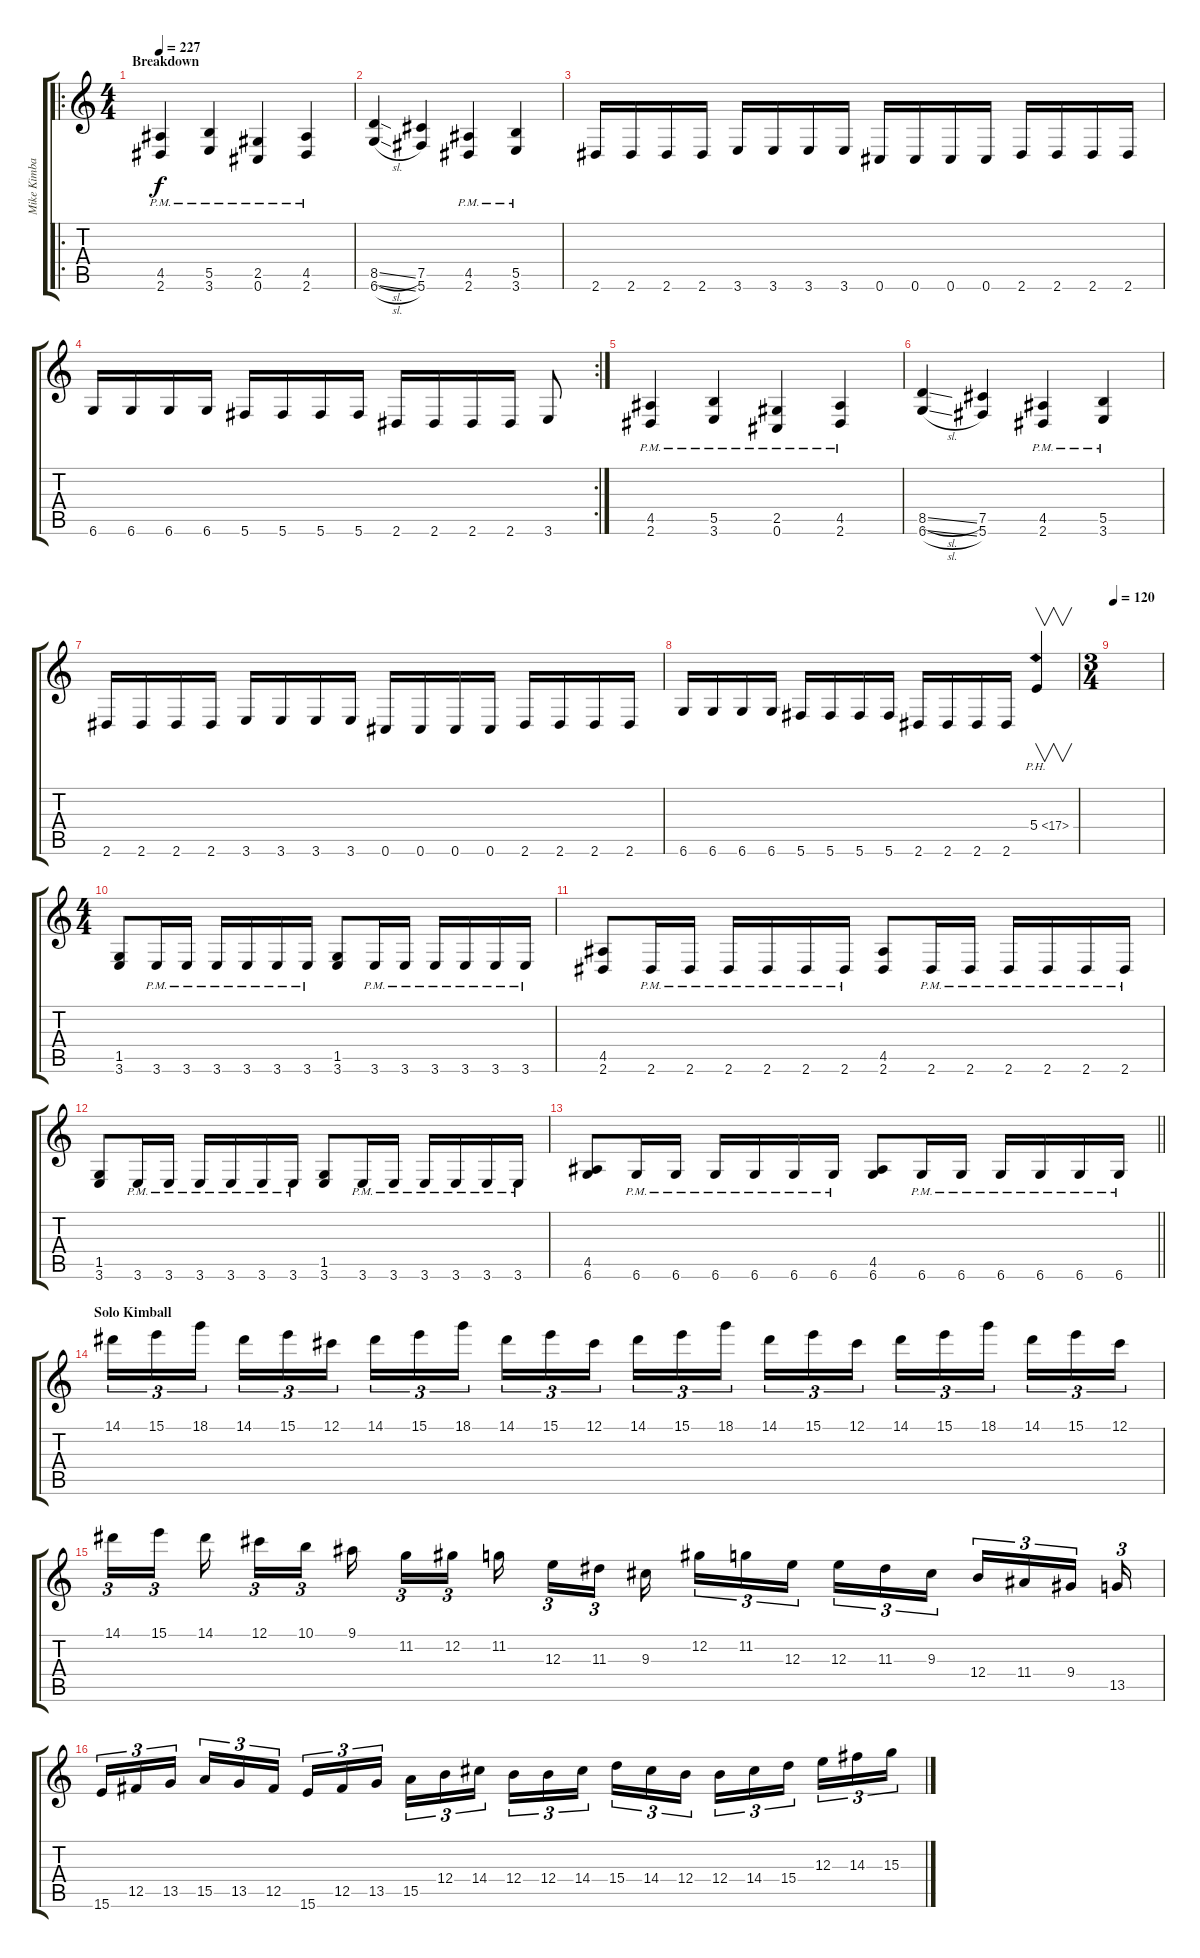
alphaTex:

\track ("Mike Kimball" "Mike Kimba") {instrument distortionguitar}
\staff {score tabs}
\tuning (Db4 Ab3 E3 B2 Gb2 Db2) {hide}
\ro
\ts (4 4)
\section ("" "Breakdown")
\tempo 227
\clef g2
\ks c
(4.5{pm} 2.6{pm}).4{dy f instrument distortionguitar} (5.5{pm} 3.6{pm}).4 (2.5{pm} 0.6{pm}).4 (4.5{pm} 2.6{pm}).4 |
(8.5{sl} 6.6{sl}).4 (7.5 5.6).4 (4.5{pm} 2.6{pm}).4 (5.5{pm} 3.6{pm}).4 |
2.6.16 2.6.16 2.6.16 2.6.16 3.6.16 3.6.16 3.6.16 3.6.16 0.6.16 0.6.16 0.6.16 0.6.16 2.6.16 2.6.16 2.6.16 2.6.16 |
\rc 2
6.6.16 6.6.16 6.6.16 6.6.16 5.6.16 5.6.16 5.6.16 5.6.16 2.6.16 2.6.16 2.6.16 2.6.16 3.6.8 |
(4.5{pm} 2.6{pm}).4 (5.5{pm} 3.6{pm}).4 (2.5{pm} 0.6{pm}).4 (4.5{pm} 2.6{pm}).4 |
(8.5{sl} 6.6{sl}).4 (7.5 5.6).4 (4.5{pm} 2.6{pm}).4 (5.5{pm} 3.6{pm}).4 |
2.6.16 2.6.16 2.6.16 2.6.16 3.6.16 3.6.16 3.6.16 3.6.16 0.6.16 0.6.16 0.6.16 0.6.16 2.6.16 2.6.16 2.6.16 2.6.16 |
6.6.16 6.6.16 6.6.16 6.6.16 5.6.16 5.6.16 5.6.16 5.6.16 2.6.16 2.6.16 2.6.16 2.6.16 5.4{ph 12}.4{v} |
\ts (3 4)
\tempo 120
|
\ts (4 4)
(1.5 3.6).8 3.6{pm}.16 3.6{pm}.16 3.6{pm}.16 3.6{pm}.16 3.6{pm}.16 3.6{pm}.16 (1.5 3.6).8 3.6{pm}.16 3.6{pm}.16 3.6{pm}.16 3.6{pm}.16 3.6{pm}.16 3.6{pm}.16 |
(4.5 2.6).8 2.6{pm}.16 2.6{pm}.16 2.6{pm}.16 2.6{pm}.16 2.6{pm}.16 2.6{pm}.16 (4.5 2.6).8 2.6{pm}.16 2.6{pm}.16 2.6{pm}.16 2.6{pm}.16 2.6{pm}.16 2.6{pm}.16 |
(1.5 3.6).8 3.6{pm}.16 3.6{pm}.16 3.6{pm}.16 3.6{pm}.16 3.6{pm}.16 3.6{pm}.16 (1.5 3.6).8 3.6{pm}.16 3.6{pm}.16 3.6{pm}.16 3.6{pm}.16 3.6{pm}.16 3.6{pm}.16 |
\barLineRight lightlight
(4.5 6.6).8 6.6{pm}.16 6.6{pm}.16 6.6{pm}.16 6.6{pm}.16 6.6{pm}.16 6.6{pm}.16 (4.5 6.6).8 6.6{pm}.16 6.6{pm}.16 6.6{pm}.16 6.6{pm}.16 6.6{pm}.16 6.6{pm}.16 |
\section ("" "Solo Kimball")
14.1.16{tu (3 2)} 15.1.16{tu (3 2)} 18.1.16{tu (3 2) beam splitsecondary} 14.1.16{tu (3 2)} 15.1.16{tu (3 2)} 12.1.16{tu (3 2)} 14.1.16{tu (3 2)} 15.1.16{tu (3 2)} 18.1.16{tu (3 2) beam splitsecondary} 14.1.16{tu (3 2)} 15.1.16{tu (3 2)} 12.1.16{tu (3 2)} 14.1.16{tu (3 2)} 15.1.16{tu (3 2)} 18.1.16{tu (3 2) beam splitsecondary} 14.1.16{tu (3 2)} 15.1.16{tu (3 2)} 12.1.16{tu (3 2)} 14.1.16{tu (3 2)} 15.1.16{tu (3 2)} 18.1.16{tu (3 2) beam splitsecondary} 14.1.16{tu (3 2)} 15.1.16{tu (3 2)} 12.1.16{tu (3 2)} |
14.1.16{tu (3 2)} 15.1.16{tu (3 2) beam splitsecondary} 14.1.16{beam splitsecondary} 12.1.16{tu (3 2)} 10.1.16{tu (3 2) beam splitsecondary} 9.1.16 11.2.16{tu (3 2)} 12.2.16{tu (3 2) beam splitsecondary} 11.2.16{beam splitsecondary} 12.3.16{tu (3 2)} 11.3.16{tu (3 2)} 9.3.16{beam splitsecondary} 12.2.16{tu (3 2)} 11.2.16{tu (3 2)} 12.3.16{tu (3 2) beam splitsecondary} 12.3.16{tu (3 2)} 11.3.16{tu (3 2)} 9.3.16{tu (3 2) beam splitsecondary} 12.4.16{tu (3 2)} 11.4.16{tu (3 2)} 9.4.16{tu (3 2) beam splitsecondary} 13.5.16{tu (3 2)} |
15.6.16{tu (3 2)} 12.5.16{tu (3 2)} 13.5.16{tu (3 2) beam splitsecondary} 15.5.16{tu (3 2)} 13.5.16{tu (3 2)} 12.5.16{tu (3 2)} 15.6.16{tu (3 2)} 12.5.16{tu (3 2)} 13.5.16{tu (3 2) beam splitsecondary} 15.5.16{tu (3 2)} 12.4.16{tu (3 2)} 14.4.16{tu (3 2)} 12.4.16{tu (3 2)} 12.4.16{tu (3 2)} 14.4.16{tu (3 2) beam splitsecondary} 15.4.16{tu (3 2)} 14.4.16{tu (3 2)} 12.4.16{tu (3 2)} 12.4.16{tu (3 2)} 14.4.16{tu (3 2)} 15.4.16{tu (3 2) beam splitsecondary} 12.3.16{tu (3 2)} 14.3.16{tu (3 2)} 15.3.16{tu (3 2)}
